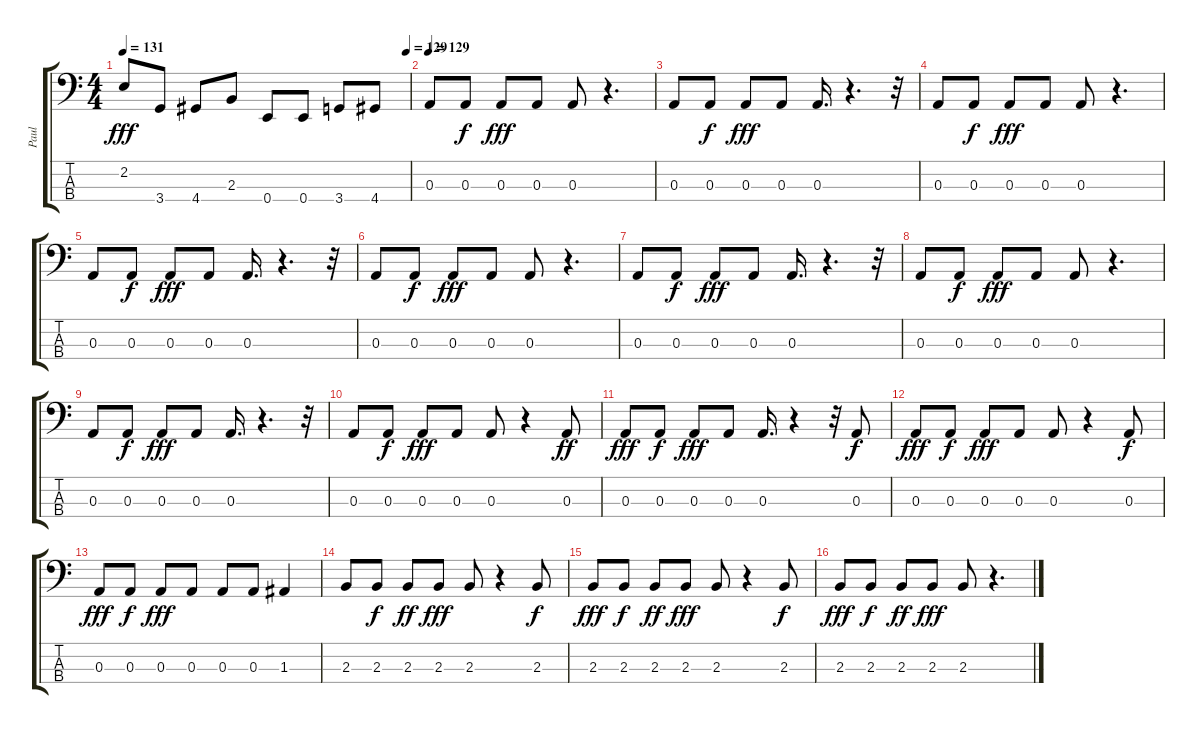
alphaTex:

\track ("Paul" "Paul") {instrument acousticbass}
\staff {score tabs}
\tuning (G2 D2 A1 E1) {hide}
\ts (4 4)
\tempo 131
\tempo (129 0.9895833333333334)
\clef f4
\ks c
2.2.8{dy fff} 3.4.8 4.4.8 2.3.8 0.4.8 0.4.8 3.4.8 4.4.8 |
\tempo 129
0.3.8 0.3.8{dy f} 0.3.8{dy fff} 0.3.8 0.3.8 r.4{d} |
0.3.8 0.3.8{dy f} 0.3.8{dy fff} 0.3.8 0.3.16{d} r.4{d} r.32 |
0.3.8 0.3.8{dy f} 0.3.8{dy fff} 0.3.8 0.3.8 r.4{d} |
0.3.8 0.3.8{dy f} 0.3.8{dy fff} 0.3.8 0.3.16{d} r.4{d} r.32 |
0.3.8 0.3.8{dy f} 0.3.8{dy fff} 0.3.8 0.3.8 r.4{d} |
0.3.8 0.3.8{dy f} 0.3.8{dy fff} 0.3.8 0.3.16{d} r.4{d} r.32 |
0.3.8 0.3.8{dy f} 0.3.8{dy fff} 0.3.8 0.3.8 r.4{d} |
0.3.8 0.3.8{dy f} 0.3.8{dy fff} 0.3.8 0.3.16{d} r.4{d} r.32 |
0.3.8 0.3.8{dy f} 0.3.8{dy fff} 0.3.8 0.3.8 r.4 0.3.8{dy ff} |
0.3.8{dy fff} 0.3.8{dy f} 0.3.8{dy fff} 0.3.8 0.3.16{d} r.4 r.32 0.3.8{dy f} |
0.3.8{dy fff} 0.3.8{dy f} 0.3.8{dy fff} 0.3.8 0.3.8 r.4 0.3.8{dy f} |
0.3.8{dy fff} 0.3.8{dy f} 0.3.8{dy fff} 0.3.8 0.3.8 0.3.8 1.3.4 |
2.3.8 2.3.8{dy f} 2.3.8{dy ff} 2.3.8{dy fff} 2.3.8 r.4 2.3.8{dy f} |
2.3.8{dy fff} 2.3.8{dy f} 2.3.8{dy ff} 2.3.8{dy fff} 2.3.8 r.4 2.3.8{dy f} |
2.3.8{dy fff} 2.3.8{dy f} 2.3.8{dy ff} 2.3.8{dy fff} 2.3.8 r.4{d}
